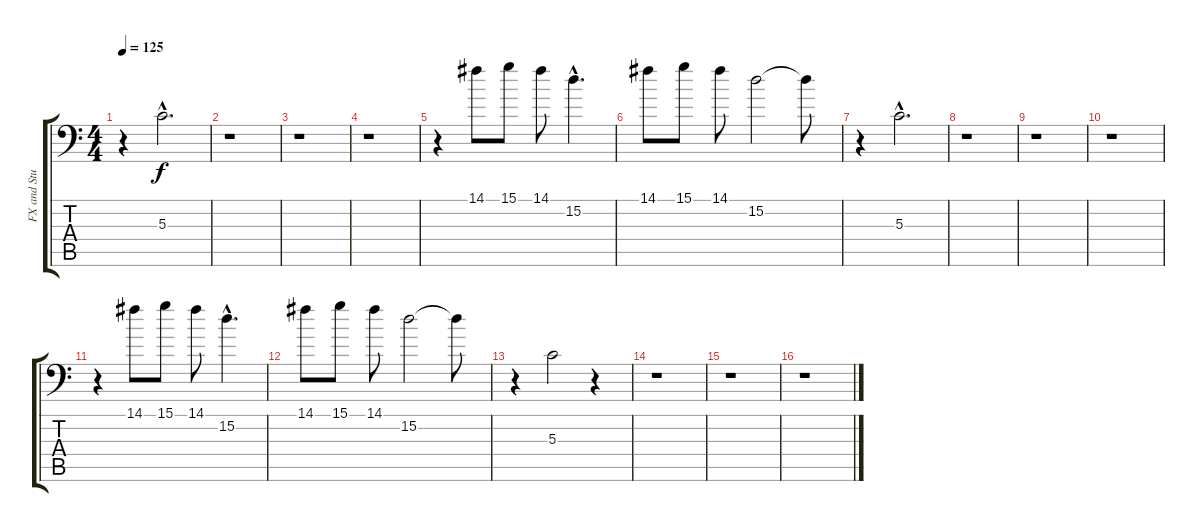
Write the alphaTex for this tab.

\track ("FX and Stuff" "FX and Stu") {instrument synthbrass2}
\staff {score tabs}
\tuning (E4 B3 G3 D2 A1 E1) {hide}
\ts (4 4)
\tempo 125
\clef f4
\ks c
r.4{dy f volume 16 instrument reversecymbal} 5.3{hac}.2{d} |
r.1 |
r.1 |
r.1 |
r.4 14.1.8{volume 10 instrument pad4choir} 15.1.8 14.1.8 15.2{hac}.4{d} |
14.1.8 15.1.8 14.1.8 15.2.2 15.2{t}.8 |
r.4{volume 16 instrument reversecymbal} 5.3{hac}.2{d} |
r.1 |
r.1 |
r.1 |
r.4{volume 10 instrument pad4choir} 14.1.8 15.1.8 14.1.8 15.2{hac}.4{d} |
14.1.8 15.1.8 14.1.8 15.2.2 15.2{t}.8 |
r.4{volume 16 instrument reversecymbal} 5.3.2 r.4 |
r.1 |
r.1 |
r.1
